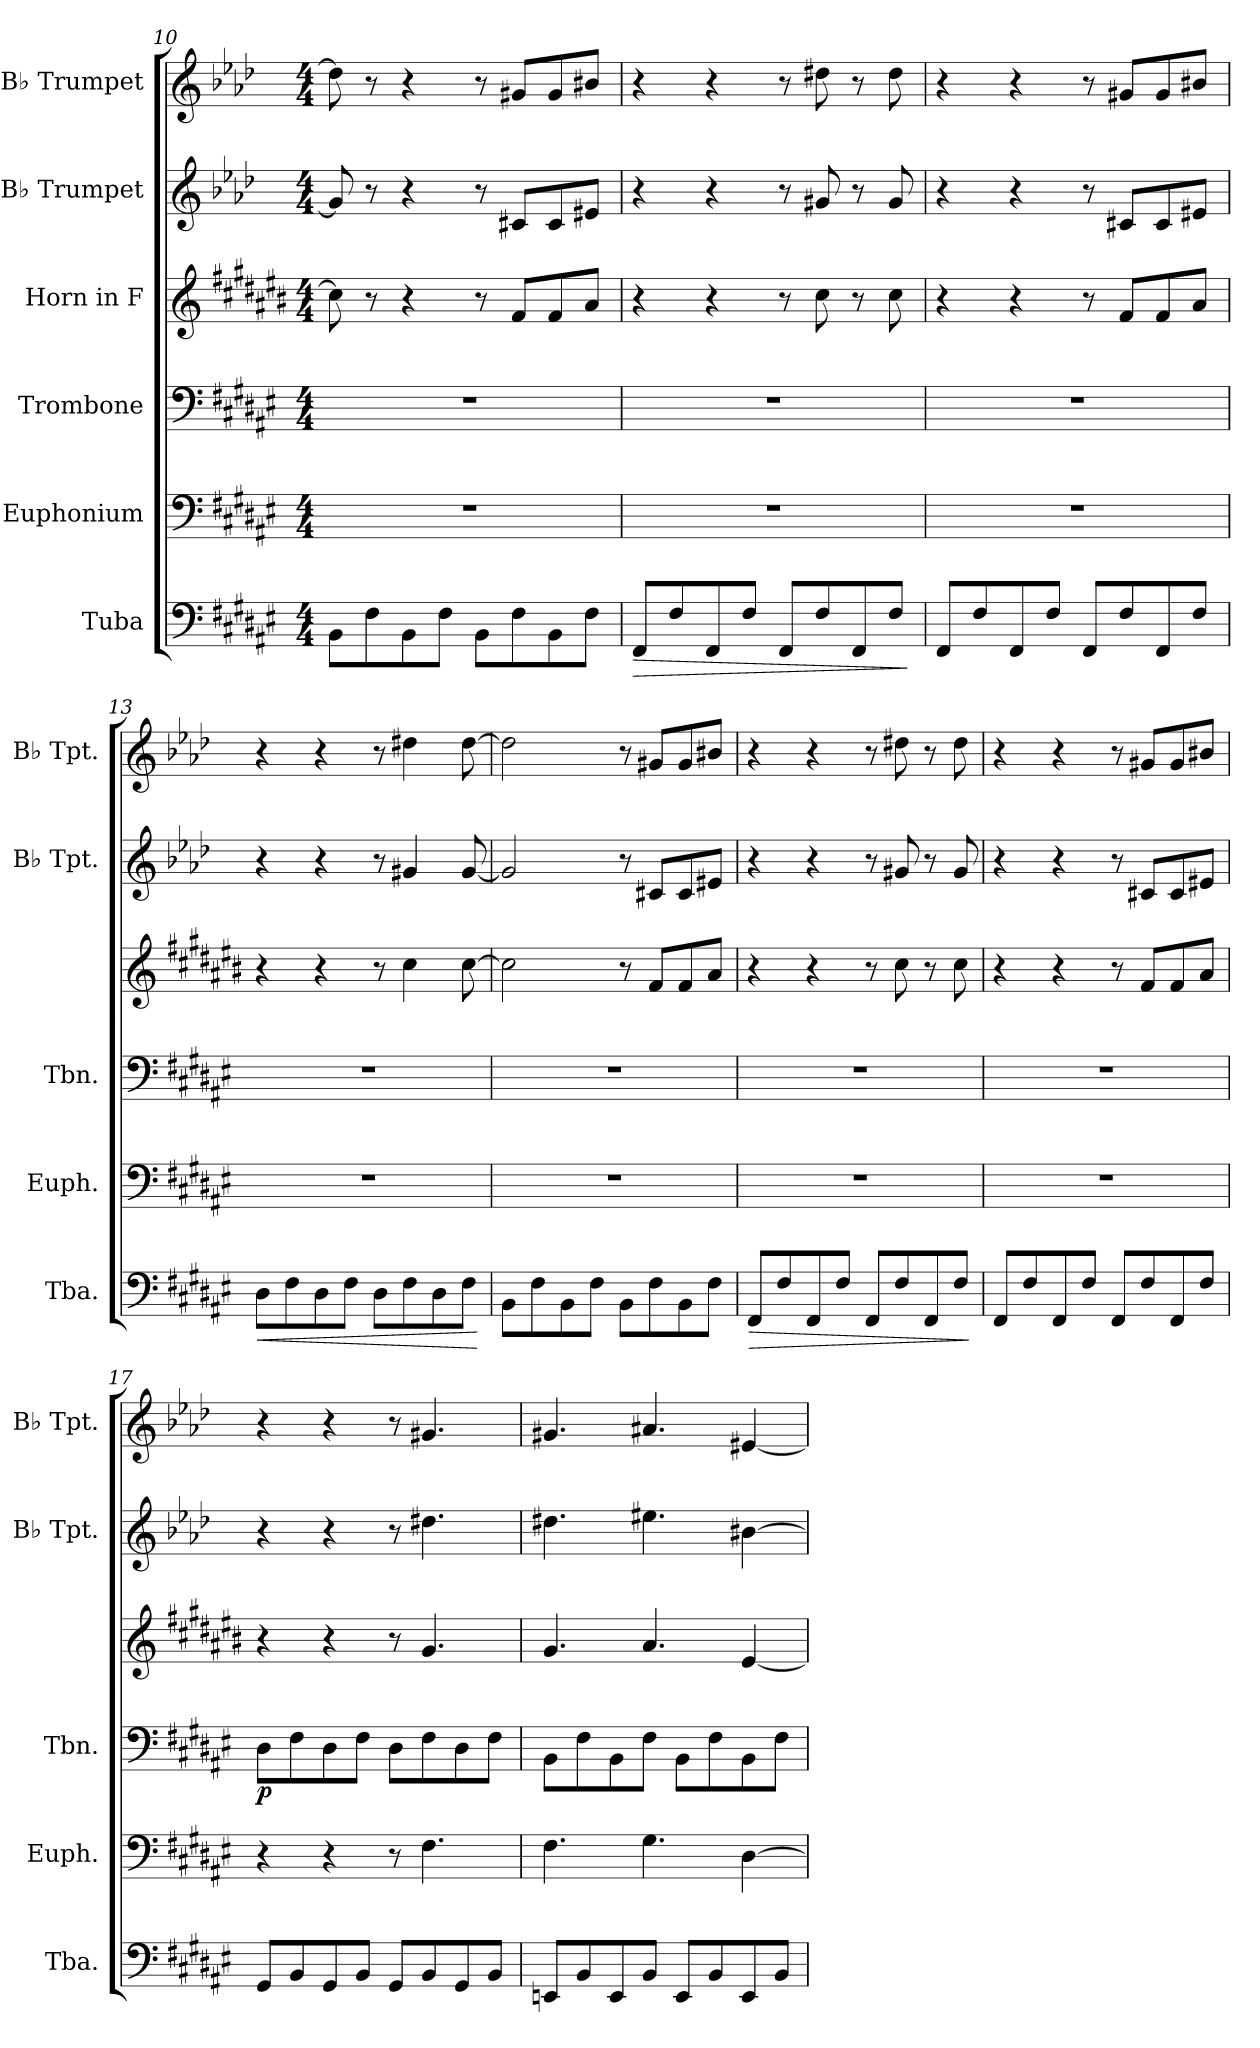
**kern	**dynam	**kern	**kern	**dynam	**kern	**kern	**kern
*part6	*part6	*part5	*part4	*part4	*part3	*part2	*part1
*staff6	*staff6	*staff5	*staff4	*staff4	*staff3	*staff2	*staff1
*I"Tuba	*	*I"Euphonium	*I"Trombone	*	*I"Horn in F	*I"B♭ Trumpet	*I"B♭ Trumpet
*I'Tba.	*	*I'Euph.	*I'Tbn.	*	*	*I'B♭ Tpt.	*I'B♭ Tpt.
*clefF4	*	*clefF4	*clefF4	*	*clefG2	*clefG2	*clefG2
*	*	*	*	*	*ITrd4c7	*ITrd1c2	*ITrd1c2
*k[f#c#g#d#a#e#]	*	*k[f#c#g#d#a#e#]	*k[f#c#g#d#a#e#]	*	*k[f#c#g#d#a#e#]	*k[b-e-a-d-g-c-]	*k[b-e-a-d-g-c-]
*M4/4	*	*M4/4	*M4/4	*	*M4/4	*M4/4	*M4/4
=10	=10	=10	=10	=10	=10	=10	=10
8BB\L	.	1r	1r	.	8f#\]	8f#/]	8cc#\]
8F#\	.	.	.	.	8r	8r	8r
8BB\	.	.	.	.	4r	4r	4r
8F#\J	.	.	.	.	.	.	.
8BB\L	.	.	.	.	8r	8r	8r
8F#\	.	.	.	.	8B/L	8Bn/L	8f#X/L
8BB\	.	.	.	.	8B/	8B/	8f#/
8F#\J	.	.	.	.	8d#/J	8d#X/J	8a#X/J
=11	=11	=11	=11	=11	=11	=11	=11
!	!LO:HP:b	!	!	!	!	!	!
8FF#/L	>	1r	1r	.	4r	4r	4r
8F#/	.	.	.	.	.	.	.
8FF#/	.	.	.	.	4r	4r	4r
8F#/J	.	.	.	.	.	.	.
8FF#/L	.	.	.	.	8r	8r	8r
8F#/	.	.	.	.	8f#\	8f#X/	8cc#X\
8FF#/	.	.	.	.	8r	8r	8r
8F#/J	.	.	.	.	8f#\	8f#/	8cc#\
.	]	.	.	.	.	.	.
!!LO:PB:g=z
=12	=12	=12	=12	=12	=12	=12	=12
8FF#/L	.	1r	1r	.	4r	4r	4r
8F#/	.	.	.	.	.	.	.
8FF#/	.	.	.	.	4r	4r	4r
8F#/J	.	.	.	.	.	.	.
8FF#/L	.	.	.	.	8r	8r	8r
8F#/	.	.	.	.	8B/L	8Bn/L	8f#X/L
8FF#/	.	.	.	.	8B/	8B/	8f#/
8F#/J	.	.	.	.	8d#/J	8d#X/J	8a#X/J
=13	=13	=13	=13	=13	=13	=13	=13
!	!LO:HP:b	!	!	!	!	!	!
8D#\L	<	1r	1r	.	4r	4r	4r
8F#\	.	.	.	.	.	.	.
8D#\	.	.	.	.	4r	4r	4r
8F#\J	.	.	.	.	.	.	.
8D#\L	.	.	.	.	8r	8r	8r
8F#\	.	.	.	.	4f#\	4f#X/	4cc#X\
8D#\	.	.	.	.	.	.	.
8F#\J	.	.	.	.	[8f#\	[8f#/	[8cc#\
.	[	.	.	.	.	.	.
=14	=14	=14	=14	=14	=14	=14	=14
8BB\L	.	1r	1r	.	2f#\]	2f#/]	2cc#\]
8F#\	.	.	.	.	.	.	.
8BB\	.	.	.	.	.	.	.
8F#\J	.	.	.	.	.	.	.
8BB\L	.	.	.	.	8r	8r	8r
8F#\	.	.	.	.	8B/L	8Bn/L	8f#X/L
8BB\	.	.	.	.	8B/	8B/	8f#/
8F#\J	.	.	.	.	8d#/J	8d#X/J	8a#X/J
=15	=15	=15	=15	=15	=15	=15	=15
!	!LO:HP:b	!	!	!	!	!	!
8FF#/L	>	1r	1r	.	4r	4r	4r
8F#/	.	.	.	.	.	.	.
8FF#/	.	.	.	.	4r	4r	4r
8F#/J	.	.	.	.	.	.	.
8FF#/L	.	.	.	.	8r	8r	8r
8F#/	.	.	.	.	8f#\	8f#X/	8cc#X\
8FF#/	.	.	.	.	8r	8r	8r
8F#/J	.	.	.	.	8f#\	8f#/	8cc#\
.	]	.	.	.	.	.	.
!!LO:LB:g=z
=16	=16	=16	=16	=16	=16	=16	=16
8FF#/L	.	1r	1r	.	4r	4r	4r
8F#/	.	.	.	.	.	.	.
8FF#/	.	.	.	.	4r	4r	4r
8F#/J	.	.	.	.	.	.	.
8FF#/L	.	.	.	.	8r	8r	8r
8F#/	.	.	.	.	8B/L	8Bn/L	8f#X/L
8FF#/	.	.	.	.	8B/	8B/	8f#/
8F#/J	.	.	.	.	8d#/J	8d#X/J	8a#X/J
=17	=17	=17	=17	=17	=17	=17	=17
!	!	!	!	!LO:DY:b	!	!	!
8GG#/L	.	4r	8D#\L	p	4r	4r	4r
8BB/	.	.	8F#\	.	.	.	.
8GG#/	.	4r	8D#\	.	4r	4r	4r
8BB/J	.	.	8F#\J	.	.	.	.
8GG#/L	.	8r	8D#\L	.	8r	8r	8r
8BB/	.	4.F#\	8F#\	.	4.c#/	4.cc#X\	4.f#X/
8GG#/	.	.	8D#\	.	.	.	.
8BB/J	.	.	8F#\J	.	.	.	.
=18	=18	=18	=18	=18	=18	=18	=18
8EEn/L	.	4.F#\	8BB\L	.	4.c#/	4.cc#X\	4.f#X/
8BB/	.	.	8F#\	.	.	.	.
8EE/	.	.	8BB\	.	.	.	.
8BB/J	.	4.G#\	8F#\J	.	4.d#/	4.dd#X\	4.g#X/
8EE/L	.	.	8BB\L	.	.	.	.
8BB/	.	.	8F#\	.	.	.	.
8EE/	.	[4D#\	8BB\	.	[4A#/	[4a#X\	[4d#X/
8BB/J	.	.	8F#\J	.	.	.	.
=	=	=	=	=	=	=	=
*-	*-	*-	*-	*-	*-	*-	*-
